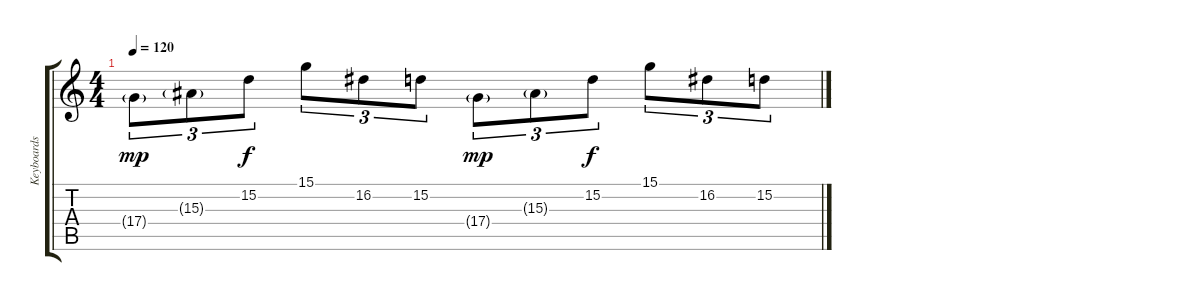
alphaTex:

\track ("Keyboards 2" "Keyboards ") {instrument acousticgrandpiano}
\staff {score tabs}
\tuning (E4 B3 G3 D3 A2 E2) {hide}
\ts (4 4)
\tempo 120
\clef g2
\ks c
17.4{g}.8{tu (3 2) dy mp} 15.3{g}.8{tu (3 2)} 15.2.8{tu (3 2) dy f} 15.1.8{tu (3 2)} 16.2.8{tu (3 2)} 15.2.8{tu (3 2)} 17.4{g}.8{tu (3 2) dy mp} 15.3{g}.8{tu (3 2)} 15.2.8{tu (3 2) dy f} 15.1.8{tu (3 2)} 16.2.8{tu (3 2)} 15.2.8{tu (3 2)}
